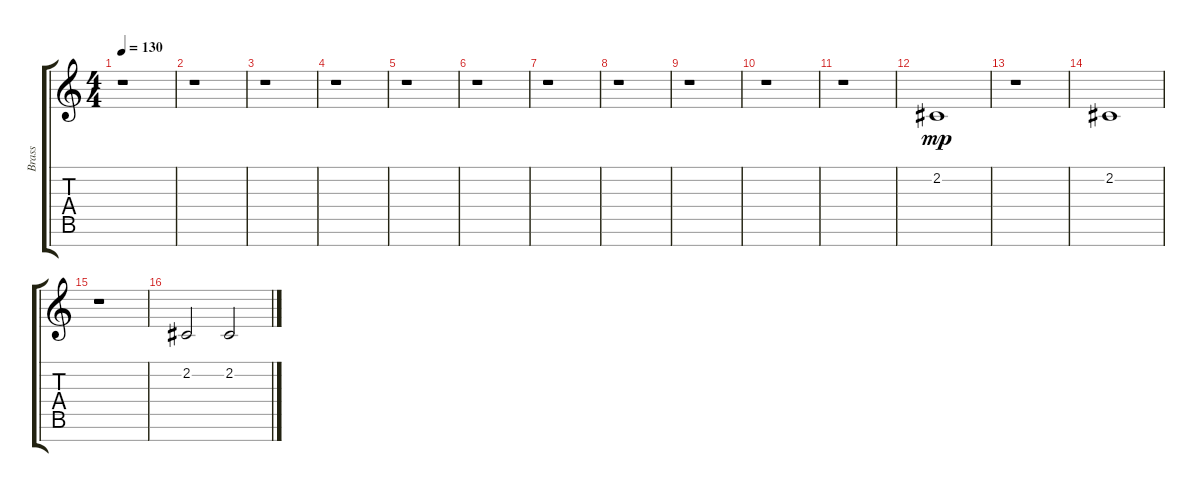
\track ("Brass" "Brass") {instrument frenchhorn}
\staff {score tabs}
\tuning (E4 B3 G3 D3 A2 E2 B1) {hide}
\ts (4 4)
\tempo 130
\clef g2
\ks c
r.1{dy mp} |
r.1 |
r.1 |
r.1 |
r.1 |
r.1 |
r.1 |
r.1 |
r.1 |
r.1 |
r.1 |
2.2.1 |
r.1 |
2.2.1 |
r.1 |
2.2.2 2.2.2
